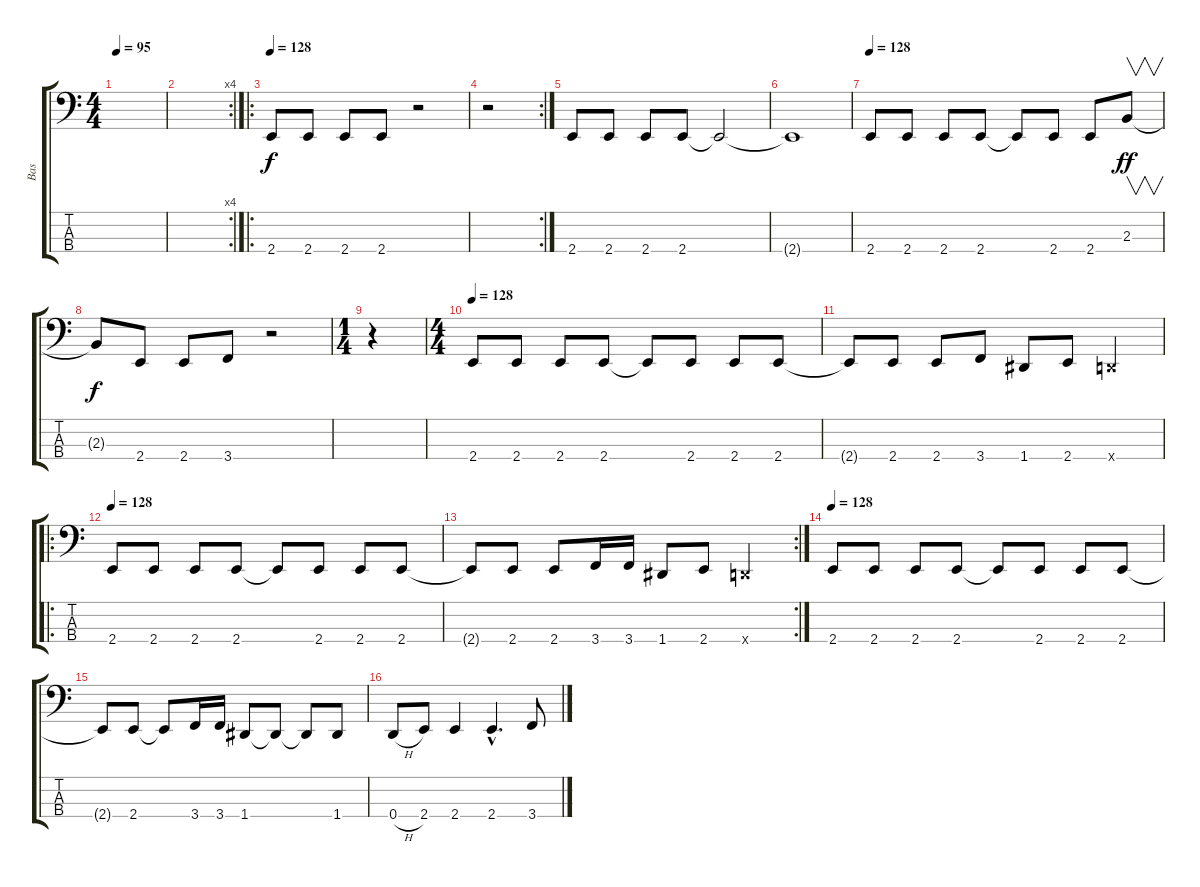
\track ("Bas" "Bas") {instrument electricbasspick}
\staff {score tabs}
\tuning (G2 D2 A1 D1) {hide}
\ts (4 4)
\tempo 95
\clef f4
\ks c
|
\rc 4
|
\ro
\tempo 128
2.4.8 2.4.8 2.4.8 2.4.8 r.2 |
\rc 2
r.2 |
2.4.8 2.4.8 2.4.8 2.4.8 2.4{t}.2 |
2.4{t}.1 |
\tempo 128
2.4.8 2.4.8 2.4.8 2.4.8 2.4{t}.8 2.4.8 2.4.8 2.3.8{v dy ff} |
2.3{t}.8{dy f} 2.4.8 2.4.8 3.4.8 r.2 |
\ts (1 4)
r.4 |
\ts (4 4)
\tempo 128
2.4.8 2.4.8 2.4.8 2.4.8 2.4{t}.8 2.4.8 2.4.8 2.4.8 |
2.4{t}.8 2.4.8 2.4.8 3.4.8 1.4.8 2.4.8 0.4{x}.4 |
\ro
\tempo 128
2.4.8 2.4.8 2.4.8 2.4.8 2.4{t}.8 2.4.8 2.4.8 2.4.8 |
\rc 2
2.4{t}.8 2.4.8 2.4.8 3.4.16 3.4.16 1.4.8 2.4.8 0.4{x}.4 |
\tempo 128
2.4.8 2.4.8 2.4.8 2.4.8 2.4{t}.8 2.4.8 2.4.8 2.4.8 |
2.4{t}.8 2.4.8 2.4{t}.8 3.4.16 3.4.16 1.4.8 1.4{t}.8 1.4{t}.8 1.4.8 |
0.4{h}.8 2.4.8 2.4.4 2.4{hac}.4{d} 3.4.8
